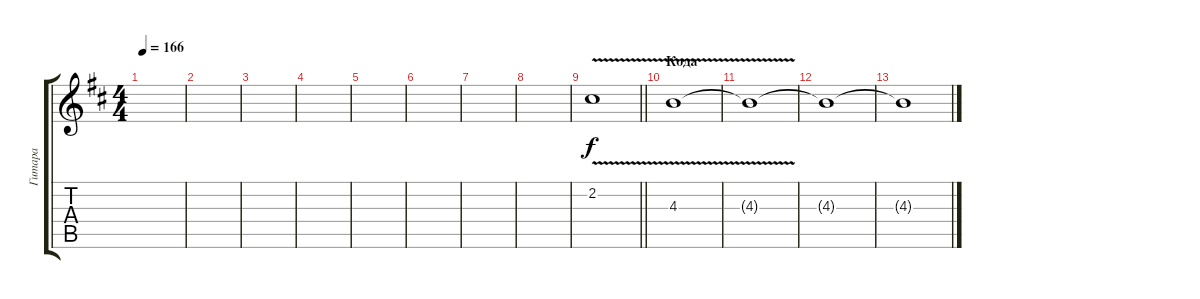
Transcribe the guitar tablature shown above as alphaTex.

\track ("Гитара" "Гитара") {instrument distortionguitar}
\staff {score tabs}
\tuning (E4 B3 G3 D3 A2 E2) {hide}
\ts (4 4)
\tempo 166
\clef g2
\ks bminor
|
|
|
|
|
|
|
|
\barLineRight lightlight
2.2{v}.1 |
\section ("" "Кода")
4.3{v}.1{volume 0} |
4.3{t}.1 |
4.3{t}.1 |
4.3{t}.1
